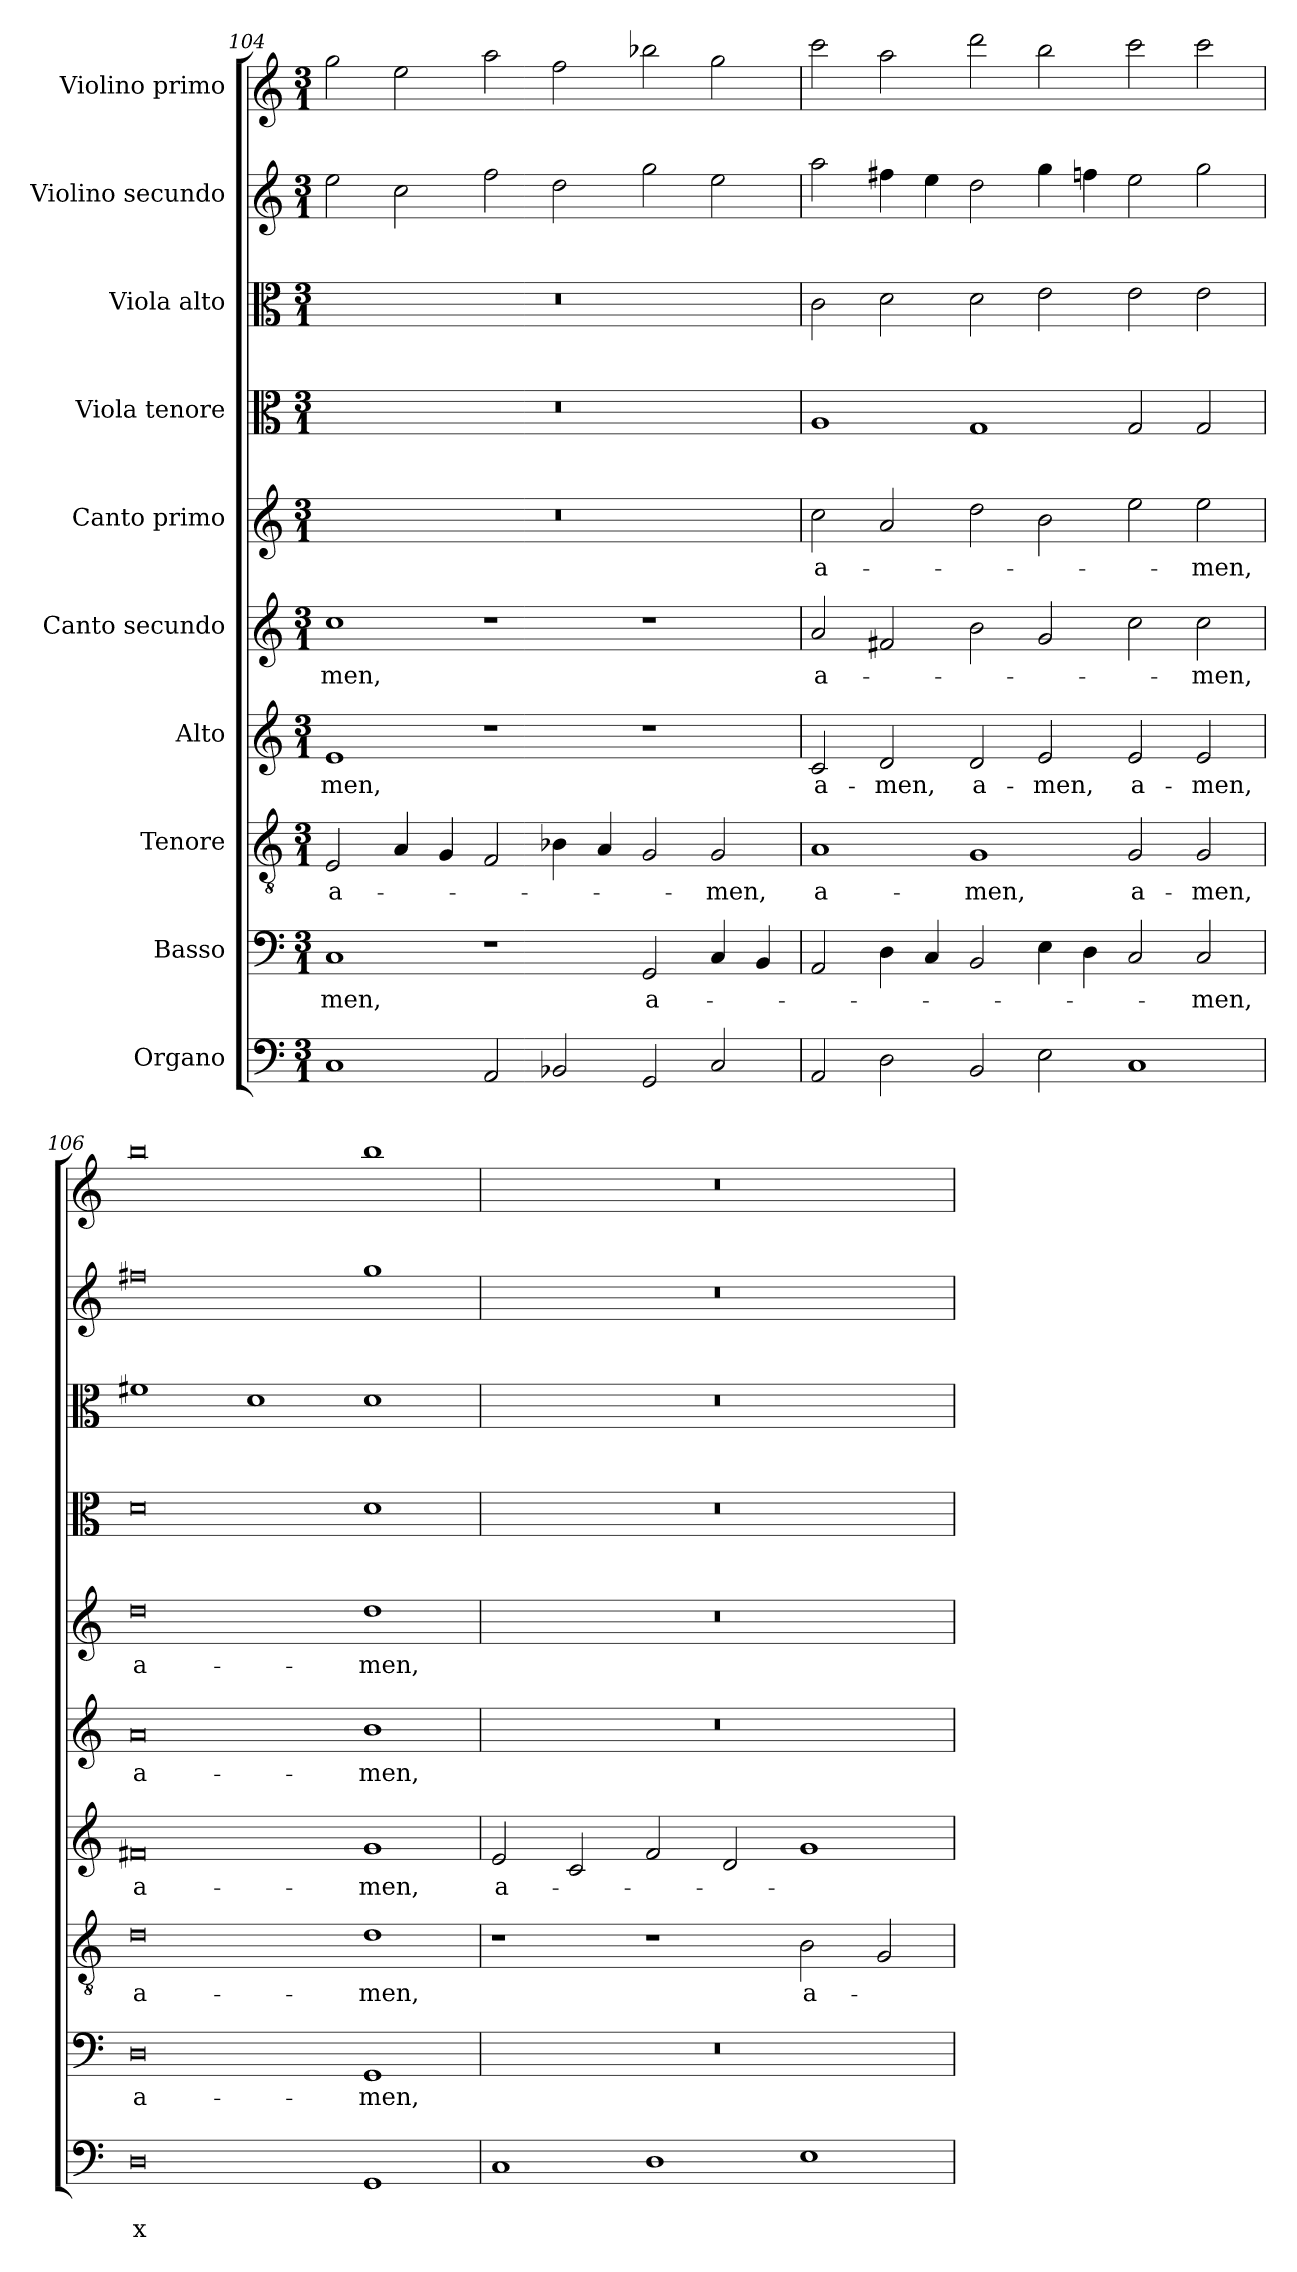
**kern	**text	**text	**kern	**text	**kern	**text	**kern	**text	**kern	**text	**kern	**text	**kern	**kern	**kern	**kern
*part10	*part10	*part10	*part9	*part9	*part8	*part8	*part7	*part7	*part6	*part6	*part5	*part5	*part4	*part3	*part2	*part1
*staff10	*staff10	*staff10	*staff9	*staff9	*staff8	*staff8	*staff7	*staff7	*staff6	*staff6	*staff5	*staff5	*staff4	*staff3	*staff2	*staff1
*I"Organo	*	*	*I"Basso	*	*I"Tenore	*	*I"Alto	*	*I"Canto secundo	*	*I"Canto primo	*	*I"Viola tenore	*I"Viola alto	*I"Violino secundo	*I"Violino primo
*clefF4	*	*	*clefF4	*	*clefGv2	*	*clefG2	*	*clefG2	*	*clefG2	*	*clefC3	*clefC3	*clefG2	*clefG2
*k[]	*	*	*k[]	*	*k[]	*	*k[]	*	*k[]	*	*k[]	*	*k[]	*k[]	*k[]	*k[]
*C:	*	*	*C:	*	*C:	*	*C:	*	*C:	*	*C:	*	*C:	*C:	*C:	*C:
*M3/1	*	*	*M3/1	*	*M3/1	*	*M3/1	*	*M3/1	*	*M3/1	*	*M3/1	*M3/1	*M3/1	*M3/1
=104	=104	=104	=104	=104	=104	=104	=104	=104	=104	=104	=104	=104	=104	=104	=104	=104
!	!	!	!	!LO:LY:b	!	!LO:LY:b	!	!LO:LY:b	!	!LO:LY:b	!	!	!	!	!	!
1C	.	.	1C	-men,	2E/	a-	1e	-men,	1cc	-men,	0.r	.	0.r	0.r	2ee\	2gg\
.	.	.	.	.	4A/	.	.	.	.	.	.	.	.	.	2cc\	2ee\
.	.	.	.	.	4G/	.	.	.	.	.	.	.	.	.	.	.
2AA/	.	.	1r	.	2F/	.	1r	.	1r	.	.	.	.	.	2ff\	2aa\
2BB-X/	.	.	.	.	4B-X\	.	.	.	.	.	.	.	.	.	2dd\	2ff\
.	.	.	.	.	4A/	.	.	.	.	.	.	.	.	.	.	.
!	!	!	!	!LO:LY:b	!	!	!	!	!	!	!	!	!	!	!	!
2GG/	.	.	2GG/	a-	2G/	.	1r	.	1r	.	.	.	.	.	2gg\	2bb-X\
!	!	!	!	!	!	!LO:LY:b	!	!	!	!	!	!	!	!	!	!
2C/	.	.	4C/	.	2G/	-men,	.	.	.	.	.	.	.	.	2ee\	2gg\
.	.	.	4BB/	.	.	.	.	.	.	.	.	.	.	.	.	.
=105	=105	=105	=105	=105	=105	=105	=105	=105	=105	=105	=105	=105	=105	=105	=105	=105
!	!	!	!	!	!	!LO:LY:b	!	!LO:LY:b	!	!LO:LY:b	!	!LO:LY:b	!	!	!	!
2AA/	.	.	2AA/	.	1A	a-	2c/	a-	2a/	a-	2cc\	a-	1A	2c\	2aa\	2ccc\
!	!	!	!	!	!	!	!	!LO:LY:b	!	!	!	!	!	!	!	!
2D\	.	.	4D\	.	.	.	2d/	-men,	2f#X/	.	2a/	.	.	2d\	4ff#X\	2aa\
.	.	.	4C/	.	.	.	.	.	.	.	.	.	.	.	4ee\	.
!	!	!	!	!	!	!LO:LY:b	!	!LO:LY:b	!	!	!	!	!	!	!	!
2BB/	.	.	2BB/	.	1G	-men,	2d/	a-	2b\	.	2dd\	.	1G	2d\	2dd\	2ddd\
!	!	!	!	!	!	!	!	!LO:LY:b	!	!	!	!	!	!	!	!
2E\	.	.	4E\	.	.	.	2e/	-men,	2g/	.	2b\	.	.	2e\	4gg\	2bb\
.	.	.	4D\	.	.	.	.	.	.	.	.	.	.	.	4ffn\	.
!	!	!	!	!	!	!LO:LY:b	!	!LO:LY:b	!	!	!	!	!	!	!	!
1C	.	.	2C/	.	2G/	a-	2e/	a-	2cc\	.	2ee\	.	2G/	2e\	2ee\	2ccc\
!	!	!	!	!LO:LY:b	!	!LO:LY:b	!	!LO:LY:b	!	!LO:LY:b	!	!LO:LY:b	!	!	!	!
.	.	.	2C/	-men,	2G/	-men,	2e/	-men,	2cc\	-men,	2ee\	-men,	2G/	2e\	2gg\	2ccc\
!!LO:PB:g=z
=106	=106	=106	=106	=106	=106	=106	=106	=106	=106	=106	=106	=106	=106	=106	=106	=106
!	!	!LO:LY:b	!	!LO:LY:b	!	!LO:LY:b	!	!LO:LY:b	!	!LO:LY:b	!	!LO:LY:b	!	!	!	!
0D	.	x	0D	a-	0d	a-	0f#X	a-	0a	a-	0dd	a-	0d	1f#X	0ff#X	0bb
.	.	.	.	.	.	.	.	.	.	.	.	.	.	1d	.	.
!	!	!	!	!LO:LY:b	!	!LO:LY:b	!	!LO:LY:b	!	!LO:LY:b	!	!LO:LY:b	!	!	!	!
1GG	.	.	1GG	-men,	1d	-men,	1g	-men,	1b	-men,	1dd	-men,	1d	1d	1gg	1bb
=107	=107	=107	=107	=107	=107	=107	=107	=107	=107	=107	=107	=107	=107	=107	=107	=107
!	!	!	!	!	!	!	!	!LO:LY:b	!	!	!	!	!	!	!	!
1C	.	.	0.r	.	1r	.	2e/	a-	0.r	.	0.r	.	0.r	0.r	0.r	0.r
.	.	.	.	.	.	.	2c/	.	.	.	.	.	.	.	.	.
1D	.	.	.	.	1r	.	2f/	.	.	.	.	.	.	.	.	.
.	.	.	.	.	.	.	2d/	.	.	.	.	.	.	.	.	.
!	!	!	!	!	!	!LO:LY:b	!	!	!	!	!	!	!	!	!	!
1E	.	.	.	.	2B\	a-	1g	.	.	.	.	.	.	.	.	.
.	.	.	.	.	2G/	.	.	.	.	.	.	.	.	.	.	.
=	=	=	=	=	=	=	=	=	=	=	=	=	=	=	=	=
*-	*-	*-	*-	*-	*-	*-	*-	*-	*-	*-	*-	*-	*-	*-	*-	*-
